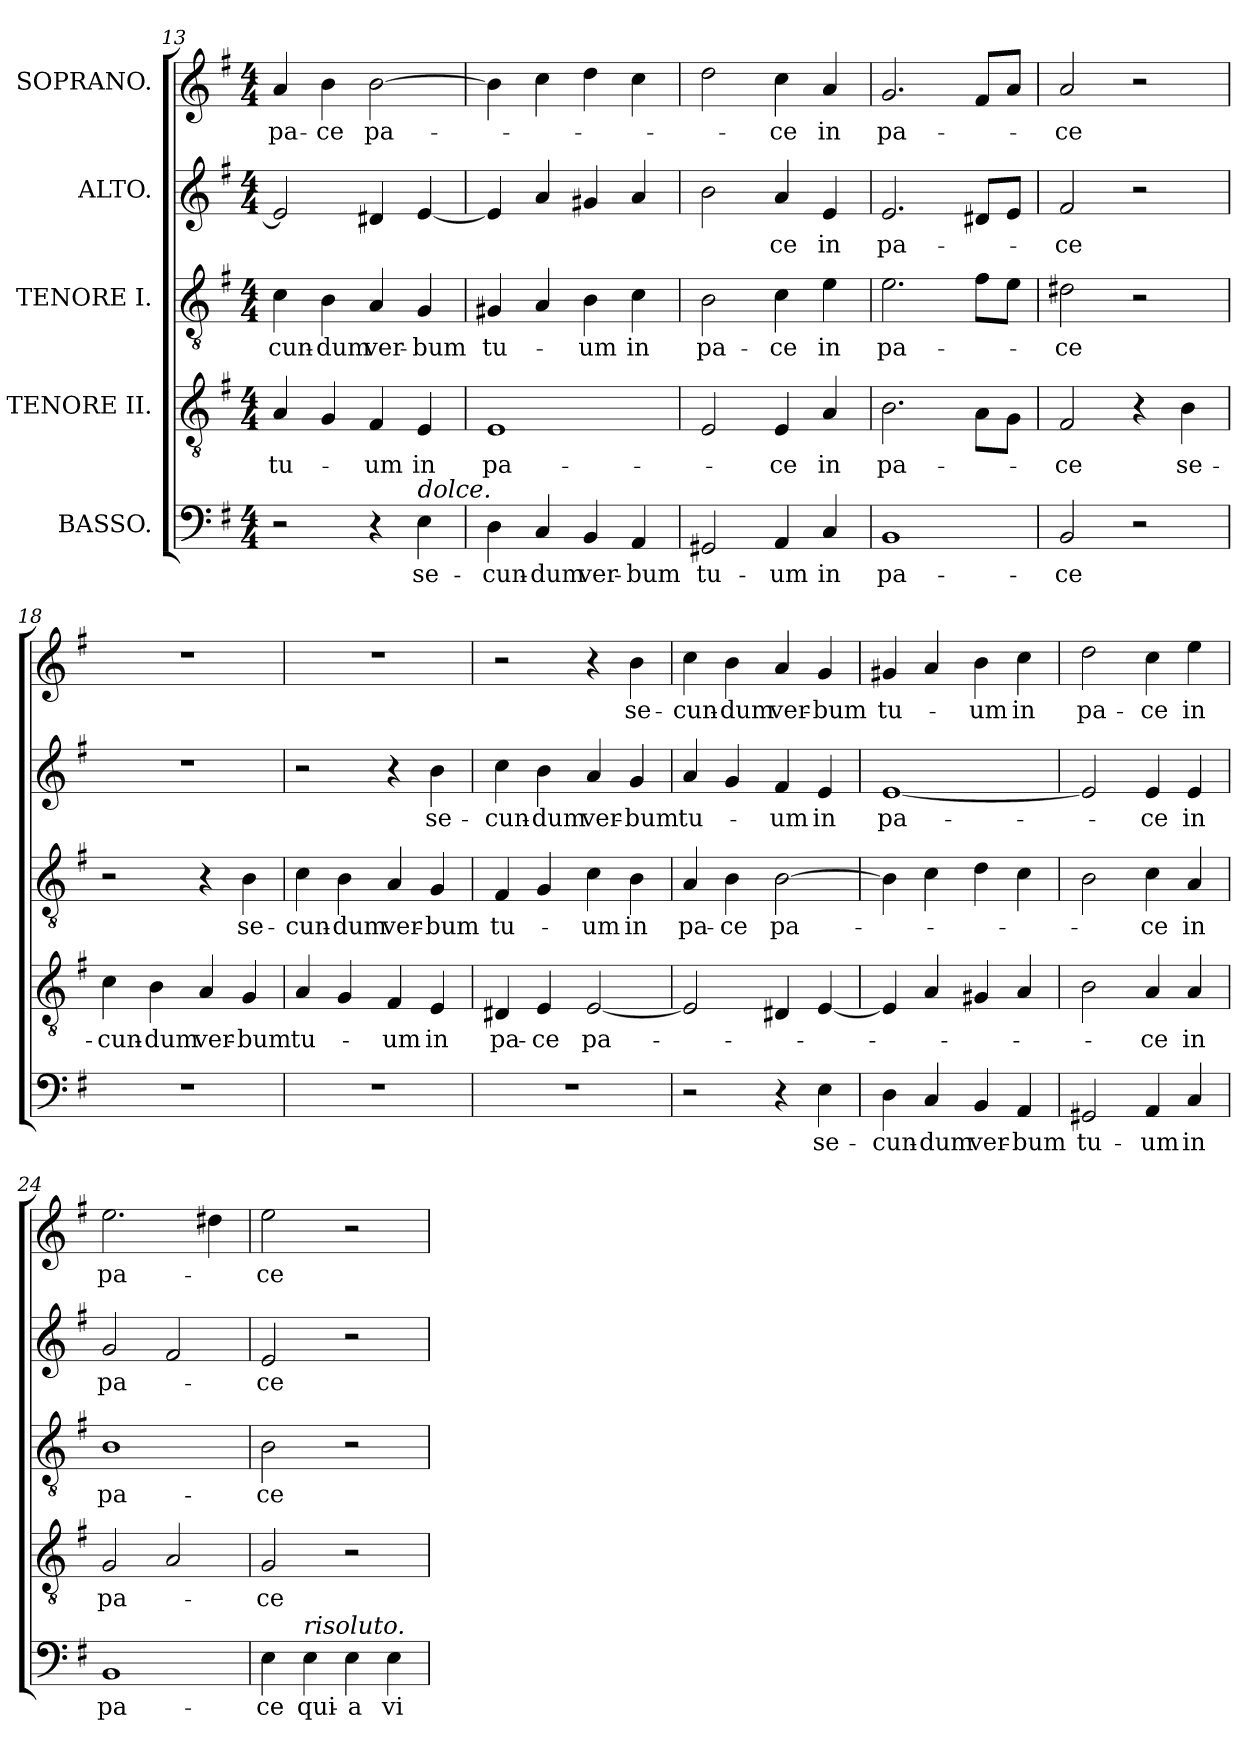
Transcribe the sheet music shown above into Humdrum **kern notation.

**kern	**text	**kern	**text	**kern	**text	**kern	**text	**kern	**text
*part5	*part5	*part4	*part4	*part3	*part3	*part2	*part2	*part1	*part1
*staff5	*staff5	*staff4	*staff4	*staff3	*staff3	*staff2	*staff2	*staff1	*staff1
*I"BASSO.	*	*I"TENORE II.	*	*I"TENORE I.	*	*I"ALTO.	*	*I"SOPRANO.	*
*clefF4	*	*clefGv2	*	*clefGv2	*	*clefG2	*	*clefG2	*
*k[f#]	*	*k[f#]	*	*k[f#]	*	*k[f#]	*	*k[f#]	*
*M4/4	*	*M4/4	*	*M4/4	*	*M4/4	*	*M4/4	*
=13	=13	=13	=13	=13	=13	=13	=13	=13	=13
!	!	!	!LO:LY:b	!	!LO:LY:b	!	!	!	!LO:LY:b
2r	.	4A/	tu-	4c\	-cun-	2e/]	.	4a/	pa-
!	!	!	!	!	!LO:LY:b	!	!	!	!LO:LY:b
.	.	4G/	.	4B\	-dum	.	.	4b\	-ce
!	!	!	!LO:LY:b	!	!LO:LY:b	!	!	!	!LO:LY:b
4r	.	4F#/	-um	4A/	ver-	4d#X/	.	[2b\	pa-
!LO:TX:a:i:t=dolce.	!	!	!	!	!	!	!	!	!
!	!LO:LY:b	!	!LO:LY:b	!	!LO:LY:b	!	!	!	!
4E\	se-	4E/	in	4G/	-bum	[4e/	.	.	.
=14	=14	=14	=14	=14	=14	=14	=14	=14	=14
!	!LO:LY:b	!	!LO:LY:b	!	!LO:LY:b	!	!	!	!
4D\	-cun-	1E	pa-	4G#X/	tu-	4e/]	.	4b\]	.
!	!LO:LY:b	!	!	!	!	!	!	!	!
4C/	-dum	.	.	4A/	.	4a/	.	4cc\	.
!	!LO:LY:b	!	!	!	!LO:LY:b	!	!	!	!
4BB/	ver-	.	.	4B\	-um	4g#X/	.	4dd\	.
!	!LO:LY:b	!	!	!	!LO:LY:b	!	!	!	!
4AA/	-bum	.	.	4c\	in	4a/	.	4cc\	.
=15	=15	=15	=15	=15	=15	=15	=15	=15	=15
!	!LO:LY:b	!	!	!	!LO:LY:b	!	!	!	!
2GG#X/	tu-	2E/	.	2B\	pa-	2b\	.	2dd\	.
!	!LO:LY:b	!	!LO:LY:b	!	!LO:LY:b	!	!LO:LY:b	!	!LO:LY:b
4AA/	-um	4E/	-ce	4c\	-ce	4a/	-ce	4cc\	-ce
!	!LO:LY:b	!	!LO:LY:b	!	!LO:LY:b	!	!LO:LY:b	!	!LO:LY:b
4C/	in	4A/	in	4e\	in	4e/	in	4a/	in
=16	=16	=16	=16	=16	=16	=16	=16	=16	=16
!	!LO:LY:b	!	!LO:LY:b	!	!LO:LY:b	!	!LO:LY:b	!	!LO:LY:b
1BB	pa-	2.B\	pa-	2.e\	pa-	2.e/	pa-	2.g/	pa-
.	.	8A\L	.	8f#\L	.	8d#X/L	.	8f#/L	.
.	.	8G\J	.	8e\J	.	8e/J	.	8a/J	.
=17	=17	=17	=17	=17	=17	=17	=17	=17	=17
!	!LO:LY:b	!	!LO:LY:b	!	!LO:LY:b	!	!LO:LY:b	!	!LO:LY:b
2BB/	-ce	2F#/	-ce	2d#X\	-ce	2f#/	-ce	2a/	-ce
2r	.	4r	.	2r	.	2r	.	2r	.
!	!	!	!LO:LY:b	!	!	!	!	!	!
.	.	4B\	se-	.	.	.	.	.	.
!!LO:LB:g=z
=18	=18	=18	=18	=18	=18	=18	=18	=18	=18
!	!	!	!LO:LY:b	!	!	!	!	!	!
1r	.	4c\	-cun-	2r	.	1r	.	1r	.
!	!	!	!LO:LY:b	!	!	!	!	!	!
.	.	4B\	-dum	.	.	.	.	.	.
!	!	!	!LO:LY:b	!	!	!	!	!	!
.	.	4A/	ver-	4r	.	.	.	.	.
!	!	!	!LO:LY:b	!	!LO:LY:b	!	!	!	!
.	.	4G/	-bum	4B\	se-	.	.	.	.
=19	=19	=19	=19	=19	=19	=19	=19	=19	=19
!	!	!	!LO:LY:b	!	!LO:LY:b	!	!	!	!
1r	.	4A/	tu-	4c\	-cun-	2r	.	1r	.
!	!	!	!	!	!LO:LY:b	!	!	!	!
.	.	4G/	.	4B\	-dum	.	.	.	.
!	!	!	!LO:LY:b	!	!LO:LY:b	!	!	!	!
.	.	4F#/	-um	4A/	ver-	4r	.	.	.
!	!	!	!LO:LY:b	!	!LO:LY:b	!	!LO:LY:b	!	!
.	.	4E/	in	4G/	-bum	4b\	se-	.	.
=20	=20	=20	=20	=20	=20	=20	=20	=20	=20
!	!	!	!LO:LY:b	!	!LO:LY:b	!	!LO:LY:b	!	!
1r	.	4D#X/	pa-	4F#/	tu-	4cc\	-cun-	2r	.
!	!	!	!LO:LY:b	!	!	!	!LO:LY:b	!	!
.	.	4E/	-ce	4G/	.	4b\	-dum	.	.
!	!	!	!LO:LY:b	!	!LO:LY:b	!	!LO:LY:b	!	!
.	.	[2E/	pa-	4c\	-um	4a/	ver-	4r	.
!	!	!	!	!	!LO:LY:b	!	!LO:LY:b	!	!LO:LY:b
.	.	.	.	4B\	in	4g/	-bum	4b\	se-
=21	=21	=21	=21	=21	=21	=21	=21	=21	=21
!	!	!	!	!	!LO:LY:b	!	!LO:LY:b	!	!LO:LY:b
2r	.	2E/]	.	4A/	pa-	4a/	tu-	4cc\	-cun-
!	!	!	!	!	!LO:LY:b	!	!	!	!LO:LY:b
.	.	.	.	4B\	-ce	4g/	.	4b\	-dum
!	!	!	!	!	!LO:LY:b	!	!LO:LY:b	!	!LO:LY:b
4r	.	4D#X/	.	[2B\	pa-	4f#/	-um	4a/	ver-
!	!LO:LY:b	!	!	!	!	!	!LO:LY:b	!	!LO:LY:b
4E\	se-	[4E/	.	.	.	4e/	in	4g/	-bum
=22	=22	=22	=22	=22	=22	=22	=22	=22	=22
!	!LO:LY:b	!	!	!	!	!	!LO:LY:b	!	!LO:LY:b
4D\	-cun-	4E/]	.	4B\]	.	[1e	pa-	4g#X/	tu-
!	!LO:LY:b	!	!	!	!	!	!	!	!
4C/	-dum	4A/	.	4c\	.	.	.	4a/	.
!	!LO:LY:b	!	!	!	!	!	!	!	!LO:LY:b
4BB/	ver-	4G#X/	.	4d\	.	.	.	4b\	-um
!	!LO:LY:b	!	!	!	!	!	!	!	!LO:LY:b
4AA/	-bum	4A/	.	4c\	.	.	.	4cc\	in
!!LO:PB:g=z
=23	=23	=23	=23	=23	=23	=23	=23	=23	=23
!	!LO:LY:b	!	!	!	!	!	!	!	!LO:LY:b
2GG#X/	tu-	2B\	.	2B\	.	2e/]	.	2dd\	pa-
!	!LO:LY:b	!	!LO:LY:b	!	!LO:LY:b	!	!LO:LY:b	!	!LO:LY:b
4AA/	-um	4A/	-ce	4c\	-ce	4e/	-ce	4cc\	-ce
!	!LO:LY:b	!	!LO:LY:b	!	!LO:LY:b	!	!LO:LY:b	!	!LO:LY:b
4C/	in	4A/	in	4A/	in	4e/	in	4ee\	in
=24	=24	=24	=24	=24	=24	=24	=24	=24	=24
!	!LO:LY:b	!	!LO:LY:b	!	!LO:LY:b	!	!LO:LY:b	!	!LO:LY:b
1BB	pa-	2G/	pa-	1B	pa-	2g/	pa-	2.ee\	pa-
.	.	2A/	.	.	.	2f#/	.	.	.
.	.	.	.	.	.	.	.	4dd#X\	.
=25	=25	=25	=25	=25	=25	=25	=25	=25	=25
!	!LO:LY:b	!	!LO:LY:b	!	!LO:LY:b	!	!LO:LY:b	!	!LO:LY:b
4E\	-ce	2G/	-ce	2B\	-ce	2e/	-ce	2ee\	-ce
!LO:TX:a:i:t=risoluto.	!	!	!	!	!	!	!	!	!
!	!LO:LY:b	!	!	!	!	!	!	!	!
4E\	qui-	.	.	.	.	.	.	.	.
!	!LO:LY:b	!	!	!	!	!	!	!	!
4E\	-a	2r	.	2r	.	2r	.	2r	.
!	!LO:LY:b	!	!	!	!	!	!	!	!
4E\	vi-	.	.	.	.	.	.	.	.
=	=	=	=	=	=	=	=	=	=
*-	*-	*-	*-	*-	*-	*-	*-	*-	*-
